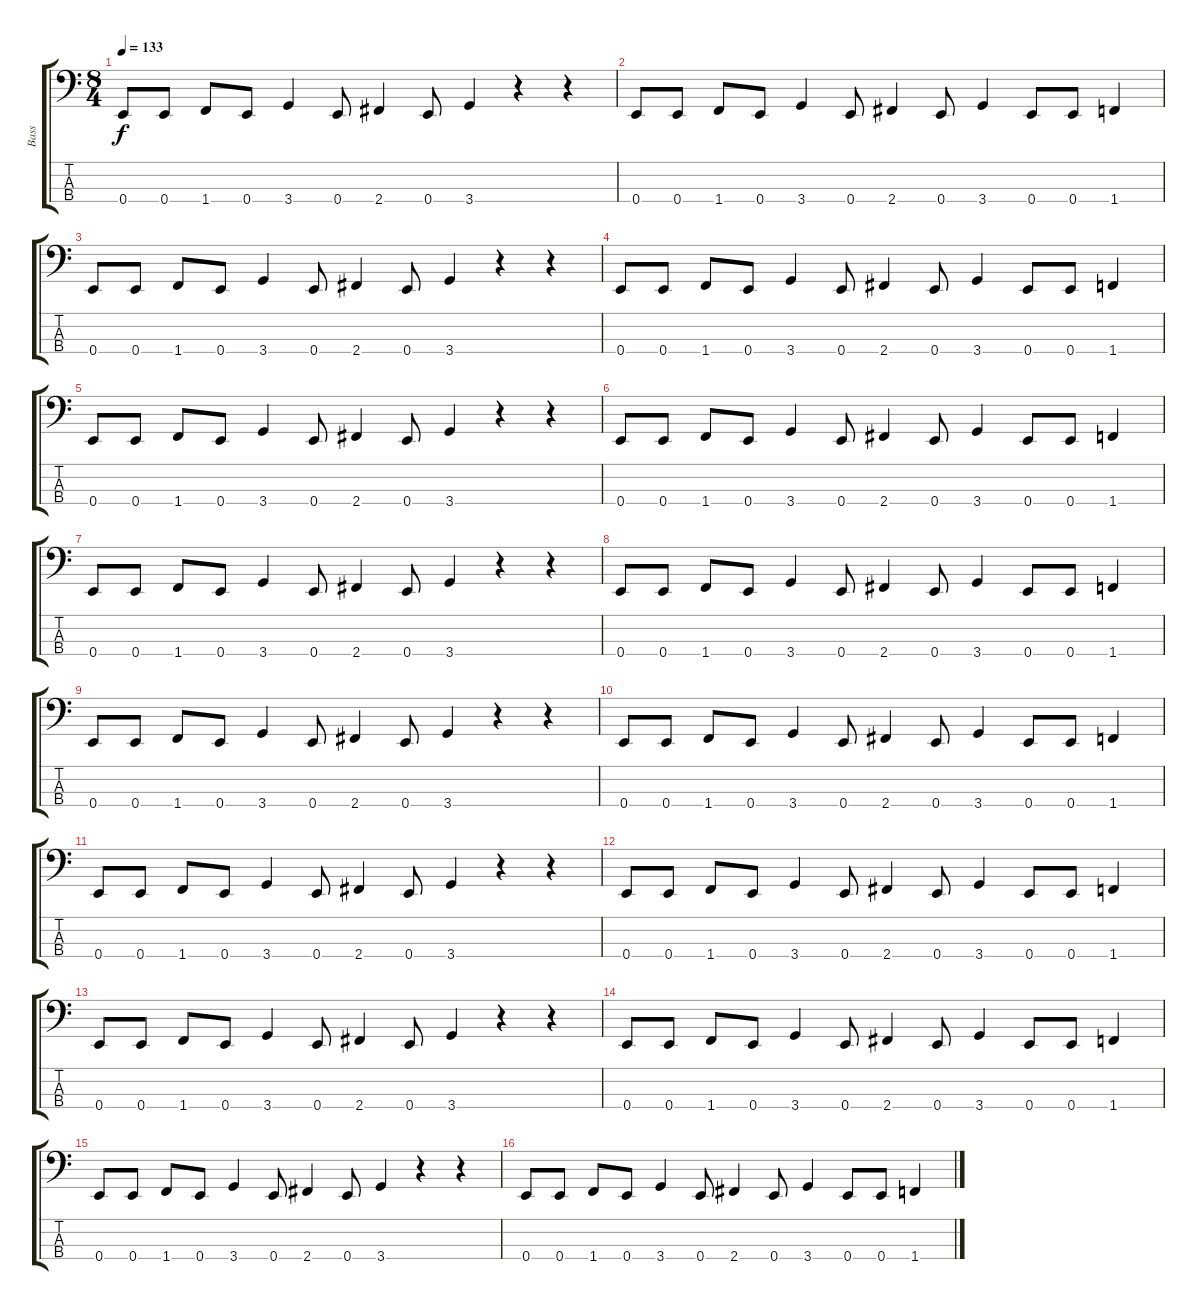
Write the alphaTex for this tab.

\track ("Bass" "Bass") {instrument electricbassfinger}
\staff {score tabs}
\tuning (G2 D2 A1 E1) {hide}
\ts (8 4)
\tempo 133
\clef f4
\ks c
0.4.8{dy f} 0.4.8 1.4.8 0.4.8 3.4.4 0.4.8 2.4.4 0.4.8 3.4.4 r.4 r.4 |
0.4.8 0.4.8 1.4.8 0.4.8 3.4.4 0.4.8 2.4.4 0.4.8 3.4.4 0.4.8 0.4.8 1.4.4 |
0.4.8 0.4.8 1.4.8 0.4.8 3.4.4 0.4.8 2.4.4 0.4.8 3.4.4 r.4 r.4 |
0.4.8 0.4.8 1.4.8 0.4.8 3.4.4 0.4.8 2.4.4 0.4.8 3.4.4 0.4.8 0.4.8 1.4.4 |
0.4.8 0.4.8 1.4.8 0.4.8 3.4.4 0.4.8 2.4.4 0.4.8 3.4.4 r.4 r.4 |
0.4.8 0.4.8 1.4.8 0.4.8 3.4.4 0.4.8 2.4.4 0.4.8 3.4.4 0.4.8 0.4.8 1.4.4 |
0.4.8 0.4.8 1.4.8 0.4.8 3.4.4 0.4.8 2.4.4 0.4.8 3.4.4 r.4 r.4 |
0.4.8 0.4.8 1.4.8 0.4.8 3.4.4 0.4.8 2.4.4 0.4.8 3.4.4 0.4.8 0.4.8 1.4.4 |
0.4.8 0.4.8 1.4.8 0.4.8 3.4.4 0.4.8 2.4.4 0.4.8 3.4.4 r.4 r.4 |
0.4.8 0.4.8 1.4.8 0.4.8 3.4.4 0.4.8 2.4.4 0.4.8 3.4.4 0.4.8 0.4.8 1.4.4 |
0.4.8 0.4.8 1.4.8 0.4.8 3.4.4 0.4.8 2.4.4 0.4.8 3.4.4 r.4 r.4 |
0.4.8 0.4.8 1.4.8 0.4.8 3.4.4 0.4.8 2.4.4 0.4.8 3.4.4 0.4.8 0.4.8 1.4.4 |
0.4.8 0.4.8 1.4.8 0.4.8 3.4.4 0.4.8 2.4.4 0.4.8 3.4.4 r.4 r.4 |
0.4.8 0.4.8 1.4.8 0.4.8 3.4.4 0.4.8 2.4.4 0.4.8 3.4.4 0.4.8 0.4.8 1.4.4 |
0.4.8 0.4.8 1.4.8 0.4.8 3.4.4 0.4.8 2.4.4 0.4.8 3.4.4 r.4 r.4 |
0.4.8 0.4.8 1.4.8 0.4.8 3.4.4 0.4.8 2.4.4 0.4.8 3.4.4 0.4.8 0.4.8 1.4.4
